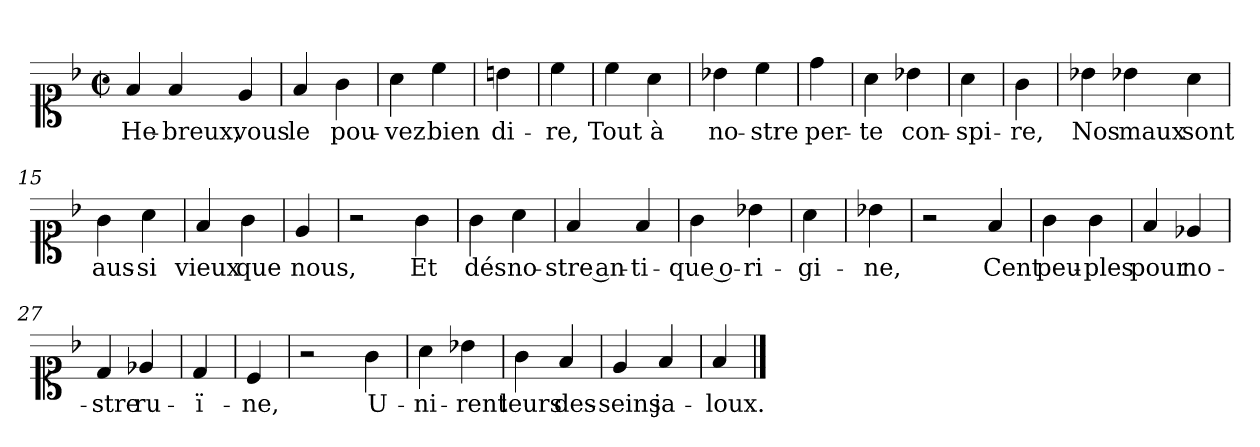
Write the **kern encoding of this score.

**kern	**text
*part1	*part1
*staff1	*staff1
*clefC1	*
*k[b-]	*
*F:	*
*M2/2	*
*met(c|)	*
=1	=1
4f	He-
4f	-breux,
4e	vous
=3	=3
4f	le
4g	pou-
=4	=4
4a	-vez
4cc	bien
=5	=5
4b	di-
=6	=6
4cc	-re,
=7	=7
4cc	Tout
4a	à
=8	=8
4b-X	no-
4cc	-stre
=9	=9
4dd	per-
=10	=10
4a	-te
4b-X	con-
=11	=11
4a	-spi-
=12	=12
4g	-re,
=13	=13
4b-X	Nos
4b-X	maux
4a	sont
=15	=15
4g	aus-
4a	-si
=16	=16
4f	vieux
4g	que
=17	=17
4e	nous,
=18	=18
2r	.
4g	Et
=19	=19
4g	dés
4a	no-
=20	=20
4f	-stre an-
4f	-ti-
=21	=21
4g	-que o-
4b-X	-ri-
=22	=22
4a	-gi-
=23	=23
4b-X	-ne,
=24	=24
2r	.
4f	Cent
=25	=25
4g	peu-
4g	-ples
=26	=26
4f	pour
4e-X	no-
=27	=27
4d	-stre
4e-X	ru-
=28	=28
4d	-ï-
=29	=29
4c	-ne,
=30	=30
2r	.
4g	U-
=31	=31
4a	-ni-
4b-X	-rent
=32	=32
4g	leurs
4f	des-
=33	=33
4e	-seins
4f	ja-
=34	=34
4f	-loux.
==	==
*-	*-
